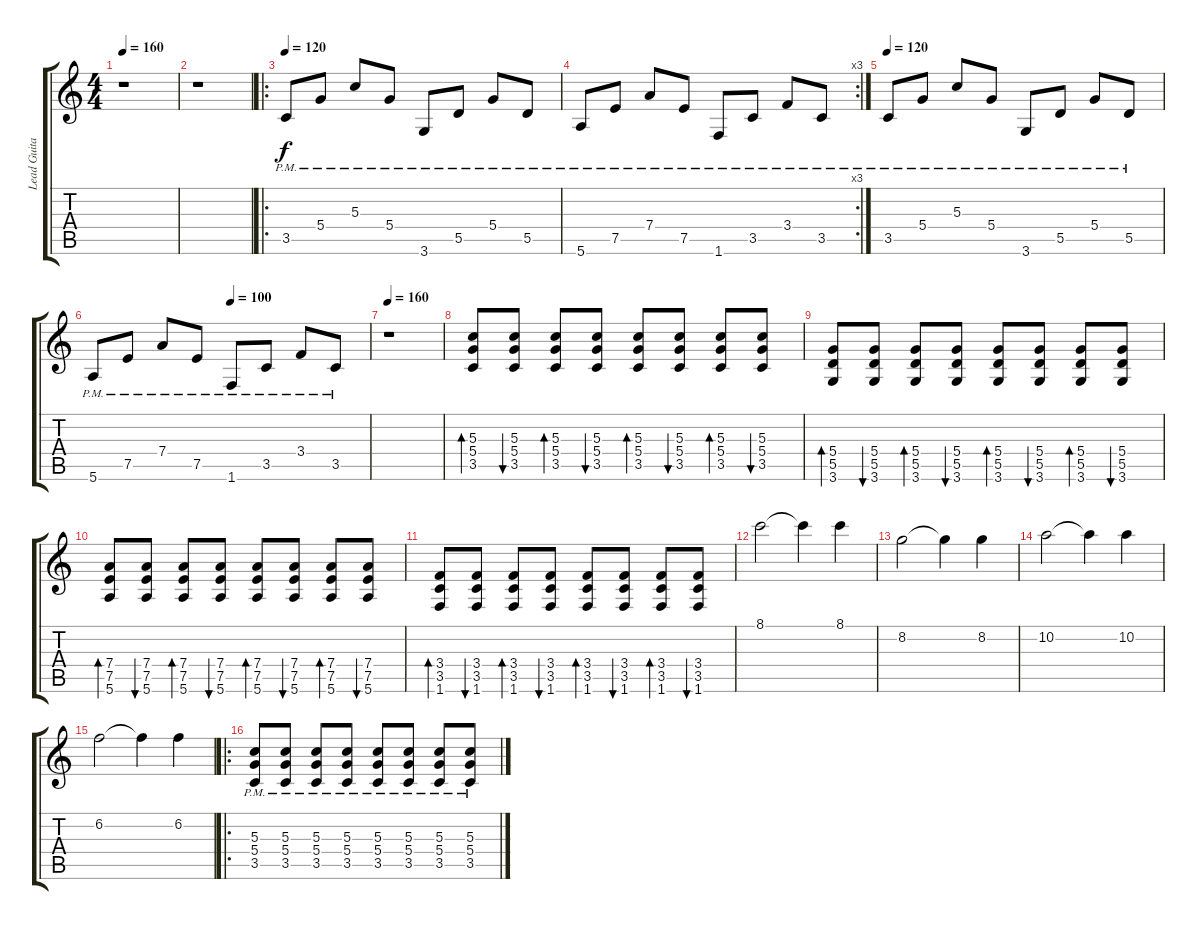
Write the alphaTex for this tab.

\track ("Lead Guitar" "Lead Guita") {instrument distortionguitar}
\staff {score tabs}
\tuning (E4 B3 G3 D3 A2 E2) {hide}
\ts (4 4)
\tempo 160
\clef g2
\ks c
r.1{dy f instrument distortionguitar} |
r.1 |
\ro
\tempo 120
3.5{pm}.8{instrument acousticguitarsteel} 5.4{pm}.8 5.3{pm}.8 5.4{pm}.8 3.6{pm}.8 5.5{pm}.8 5.4{pm}.8 5.5{pm}.8 |
\rc 3
5.6{pm}.8 7.5{pm}.8 7.4{pm}.8 7.5{pm}.8 1.6{pm}.8 3.5{pm}.8 3.4{pm}.8 3.5{pm}.8 |
\tempo 120
3.5{pm}.8{instrument acousticguitarsteel} 5.4{pm}.8 5.3{pm}.8 5.4{pm}.8 3.6{pm}.8 5.5{pm}.8 5.4{pm}.8 5.5{pm}.8 |
\tempo (100 0.5)
5.6{pm}.8 7.5{pm}.8 7.4{pm}.8 7.5{pm}.8 1.6{pm}.8 3.5{pm}.8 3.4{pm}.8 3.5{pm}.8 |
\tempo 160
r.1 |
(5.3 5.4 3.5).8{bd 30 instrument distortionguitar} (5.3 5.4 3.5).8{bu 30} (5.3 5.4 3.5).8{bd 30} (5.3 5.4 3.5).8{bu 30} (5.3 5.4 3.5).8{bd 30} (5.3 5.4 3.5).8{bu 30} (5.3 5.4 3.5).8{bd 30} (5.3 5.4 3.5).8{bu 30} |
(5.4 5.5 3.6).8{bd 30} (5.4 5.5 3.6).8{bu 30} (5.4 5.5 3.6).8{bd 30} (5.4 5.5 3.6).8{bu 30} (5.4 5.5 3.6).8{bd 30} (5.4 5.5 3.6).8{bu 30} (5.4 5.5 3.6).8{bd 30} (5.4 5.5 3.6).8{bu 30} |
(7.4 7.5 5.6).8{bd 30} (7.4 7.5 5.6).8{bu 30} (7.4 7.5 5.6).8{bd 30} (7.4 7.5 5.6).8{bu 30} (7.4 7.5 5.6).8{bd 30} (7.4 7.5 5.6).8{bu 30} (7.4 7.5 5.6).8{bd 30} (7.4 7.5 5.6).8{bu 30} |
(3.4 3.5 1.6).8{bd 30} (3.4 3.5 1.6).8{bu 30} (3.4 3.5 1.6).8{bd 30} (3.4 3.5 1.6).8{bu 30} (3.4 3.5 1.6).8{bd 30} (3.4 3.5 1.6).8{bu 30} (3.4 3.5 1.6).8{bd 30} (3.4 3.5 1.6).8{bu 30} |
8.1.2 8.1{t}.4 8.1.4 |
8.2.2 8.2{t}.4 8.2.4 |
10.2.2 10.2{t}.4 10.2.4 |
6.2.2 6.2{t}.4 6.2.4 |
\ro
(5.3{pm} 5.4{pm} 3.5{pm}).8 (5.3{pm} 5.4{pm} 3.5{pm}).8 (5.3{pm} 5.4{pm} 3.5{pm}).8 (5.3{pm} 5.4{pm} 3.5{pm}).8 (5.3{pm} 5.4{pm} 3.5{pm}).8 (5.3{pm} 5.4{pm} 3.5{pm}).8 (5.3{pm} 5.4{pm} 3.5{pm}).8 (5.3{pm} 5.4{pm} 3.5{pm}).8
